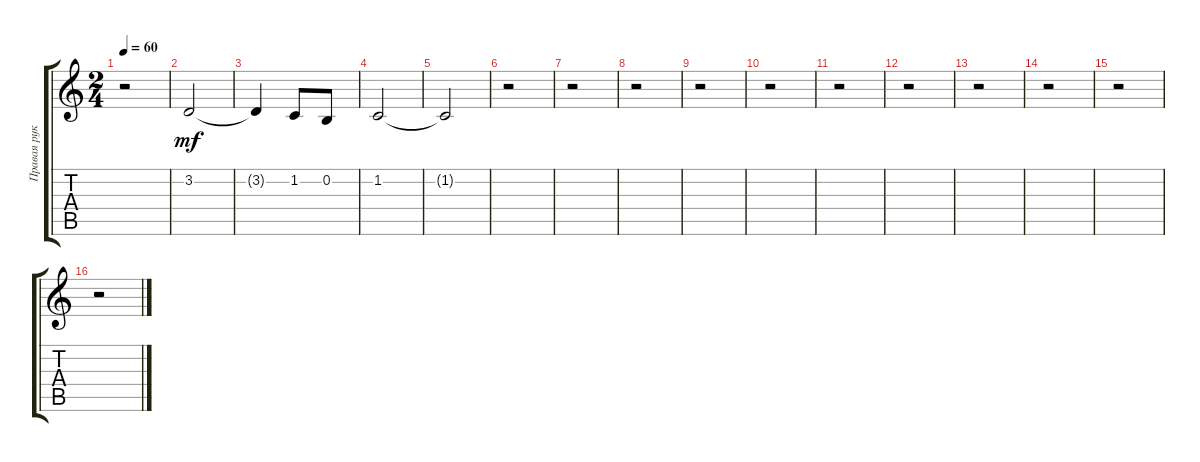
\track ("Правая рука" "Правая рук") {instrument brightacousticpiano}
\staff {score tabs}
\tuning (E4 B3 G3 D3 A2 E2) {hide}
\ts (2 4)
\tempo 60
\clef g2
\ks c
r.2{dy mf} |
3.2.2 |
3.2{t}.4 1.2.8 0.2.8 |
1.2.2 |
1.2{t}.2 |
r.2 |
r.2 |
r.2 |
r.2 |
r.2 |
r.2 |
r.2 |
r.2 |
r.2 |
r.2 |
r.2
